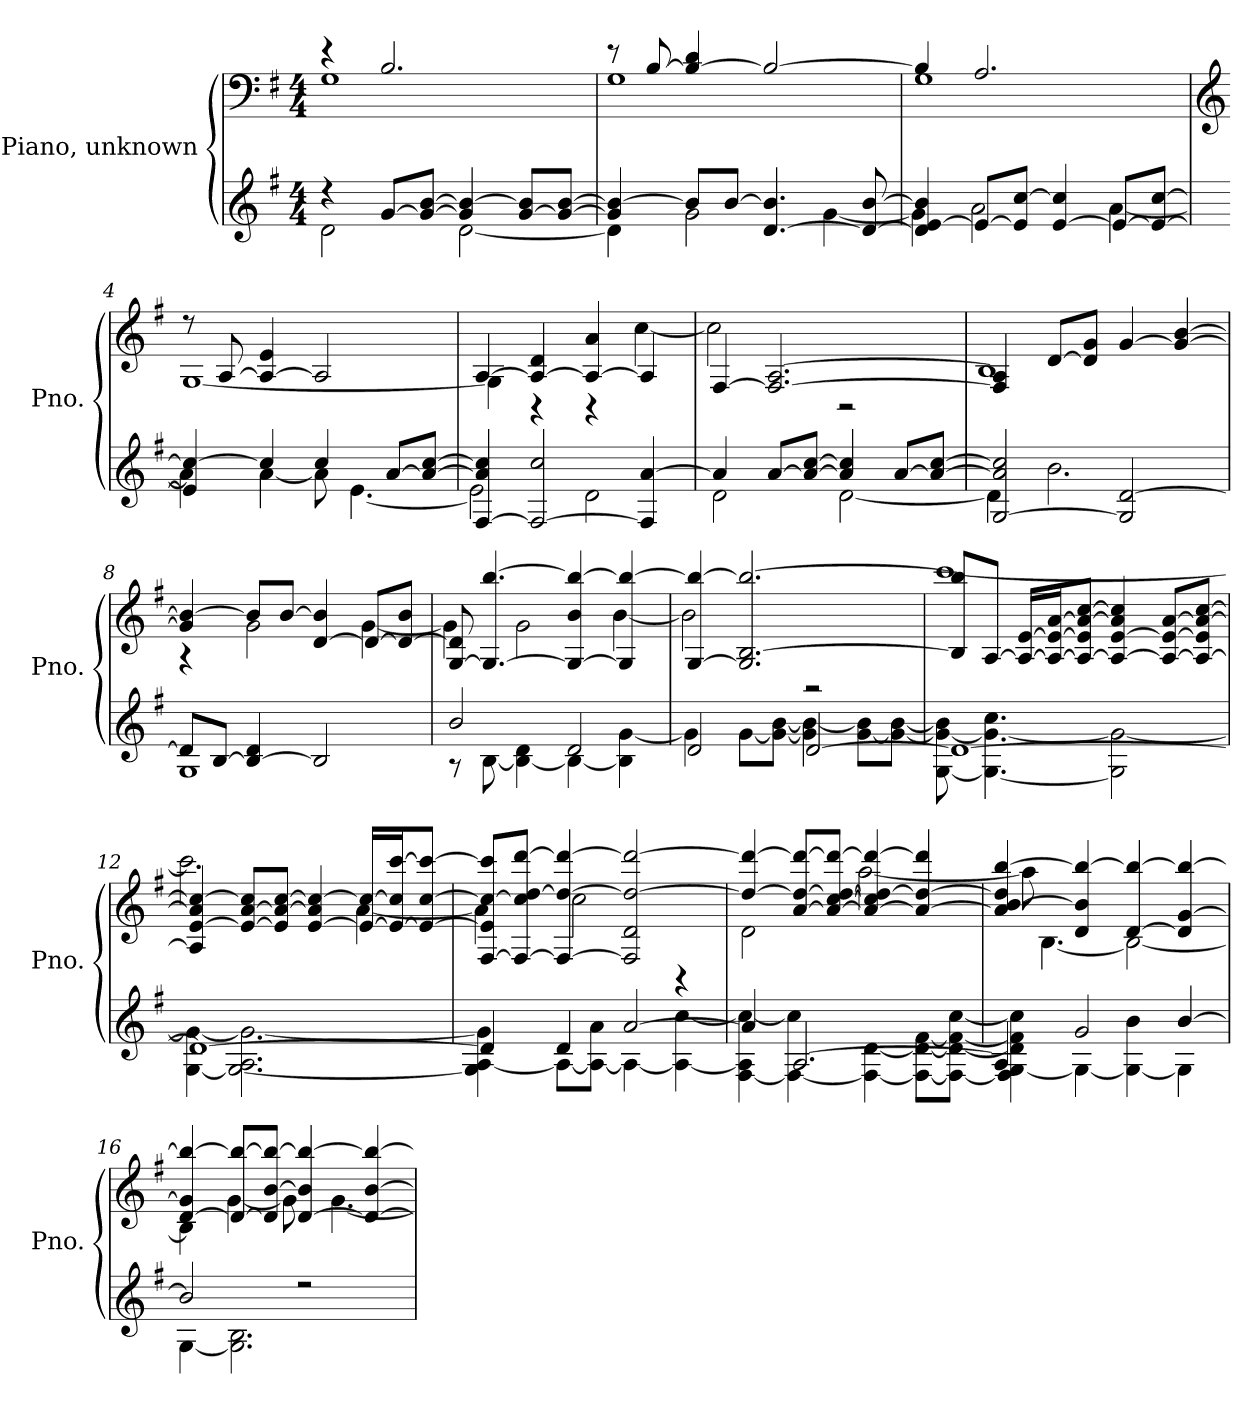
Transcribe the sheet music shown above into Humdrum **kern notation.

**kern	**kern
*part1	*part1
*staff2	*staff1
*I"Piano, unknown	*
*I'Pno.	*
*clefG2	*clefF4
*k[f#]	*k[f#]
*M4/4	*M4/4
*MM149	*MM149
=1	=1
*^	*^
4r	2d\	4r	1G
[8g/L	.	2.B/	.
8g/_ [8b/J	.	.	.
4g/] 4b/_	[2d\	.	.
[8g/ 8b/]L	.	.	.
8g/_ [8b/J	.	.	.
=2	=2	=2	=2
4g/] 4b/_	4d\]	8r	1G
.	.	[8B/	.
8b/L]	2g\	4B/_ 4d/	.
[8b/J	.	.	.
[4.d/ 4.b/]	.	2B/_	.
.	[4g\	.	.
8d/_ [8b/	.	.	.
=3	=3	=3	=3
4d/] [4e/ 4b/]	4g\]	4B/]	1G
8e/L_	2a\	2.A/	.
8e/] [8cc/J	.	.	.
[4e/ 4cc/]	.	.	.
8e/L_	[4a\	.	.
8e/_ [8cc/J	.	.	.
!!LO:LB:g=z	!!
=4	=4	=4	=4
*	*	*clefG2	*
4e/] 4cc/_	4a\]	8r	[1G
.	.	[8A/	.
4cc/]	[4a\	4A/_ 4e/	.
4cc/	8a\]	2A/]	.
.	[4.e\	.	.
[8a/L	.	.	.
8a/_ [8cc/J	.	.	.
=5	=5	=5	=5
[4F#/ 4a/] 4cc/]	2e\]	[4A/	4G\]
2F#/_ 2cc/	.	4A/_ 4d/	4r
.	2d\	4A/_ 4a/	4r
4F#/] [4a/	.	4A/]	[4cc\
=6	=6	=6	=6
4a/]	2d\	[4F#/	2cc\]
[8a/L	.	2.F#/_ [2.A/	.
8a/_ [8cc/J	.	.	.
4a/] 4cc/]	[2d\	.	2r
[8a/L	.	.	.
8a/_ [8cc/J	.	.	.
=7	=7	=7	=7
[2G/ 2a/] 2cc/]	4d\]	4F#/] 4A/]	1B
.	2.b\	[8d/L	.
.	.	8d/] 8g/J	.
2G/] [2d/	.	[4g/	.
.	.	4g/_ [4b/	.
!!LO:LB:g=z	!!
=8	=8	=8	=8
8d/L]	1G	4g/] 4b/_	4r
[8B/J	.	.	.
4B/_ 4d/	.	8b/L]	2g\
.	.	[8b/J	.
2B/]	.	[4d/ 4b/]	.
.	.	8d/L_	[4g\
.	.	8d/_ 8b/J	.
=9	=9	=9	=9
2b/	8r	[8G/ 8d/]	4g\]
.	[8B\	4.G/_ [4.bb/	.
.	4B\_ 4d\	.	2g\
2d/	4B\_	4G/_ 4b/ 4bb/_	.
.	4B\] [4g\	4G/] 4bb/_	[4b\
=10	=10	=10	=10
2d/	4g\]	[4G/ 4bb/_	2b\]
.	[8g\L	2.G/] [2.B/ 2.bb/_	.
.	8g\_ [8b\J	.	.
[2d/	4g\] 4b\_	.	2r
.	[8g\ 8b\]L	.	.
.	8g\_ [8b\J	.	.
=11	=11	=11	=11
1d_	[8G\ 8g\_ 8b\]	8B/] 8bb/]L	[1ccc
.	4.G\_ 4.g\_ 4.cc\	[8A/J	.
.	.	16A/_ [16e/LL	.
.	.	16A/_ 16e/_ [16a/J	.
.	.	8A/_ 8e/] 8a/_ [8cc/J	.
.	2G\] 2g\_	4A/_ [4e/ 4a/] 4cc/]	.
.	.	8A/_ 8e/_ [8a/L	.
.	.	8A/_ 8e/] 8a/_ [8cc/J	.
!!LO:LB:g=z	!!
=12	=12	=12	=12
1d_	[4G\ 4g\_	4A/] [4e/ 4a/] 4cc/_	2.ccc\]
.	2.G\_ 2.A\ 2.g\_	8e/_ [8a/ 8cc/]L	.
.	.	8e/] 8a/_ [8cc/J	.
.	.	[4e/ 4a/] 4cc/_	.
.	.	16e/_ 16cc/_LL	[4a\
.	.	16e/_ 16cc/] [16ccc/J	.
.	.	8e/_ [8cc/ 8ccc/_J	.
=13	=13	=13	=13
4d/]	4G\] [4A\ 4g\]	[8F#/ 8e/] 8cc/_ 8ccc/]L	4a\]
.	.	8F#/_ 8cc/] [8dd/ [8ddd/J	.
4d/	8A\L_	4F#/_ 4dd/_ 4ddd/_	2cc\
.	8A\_ 8a\J	.	.
[2a/	4A\_	2F#/] 2d/ 2dd/_ 2ddd/_	.
.	4A\_ [4cc\	.	4r
=14	=14	=14	=14
4a/]	[4F#\ 4A\] 4cc\_	4dd/_ 4ddd/_	2d\
[2.A/	4F#\_ 4cc\]	[8a/ 8dd/_ 8ddd/_L	.
.	.	8a/_ [8cc/ 8dd/_ 8ddd/_J	.
.	4F#\_ [4d\	4a/_ 4cc/] 4dd/_ 4ddd/_	[2aa\
.	8F#\_ 8d\_ [8f#\L	4a/_ 4dd/_ 4ddd/]	.
.	8F#\_ 8d\_ 8f#\_ [8cc\J	.	.
=15	=15	=15	=15
4A/]	4F#\] [4G\ 4d\] 4f#\] 4cc\]	4a/] [4b/ 4dd/] [4bb/	8aa\]
.	.	.	[4.B\
2g/	4G\_	4d/ 4b/] 4bb/_	.
.	4G\_ 4b\	[4d/ 4bb/_	2B\_
[4b/	4G\]	4d/] [4g/ 4bb/_	.
!!LO:LB:g=z	!!
=16	=16	=16	=16
2b/]	[4G\	[4d/ 4g/] 4bb/_	4B\]
.	2.G\] 2.B\	8d/_ 8bb/_L	[4g\
.	.	8d/] [8b/ 8bb/_J	.
2r	.	[4d/ 4b/] 4bb/_	8g\]
.	.	.	[4.g\
.	.	4d/_ [4b/ 4bb/_	.
*v	*v	*	*
*	*v	*v
=	=
*-	*-
